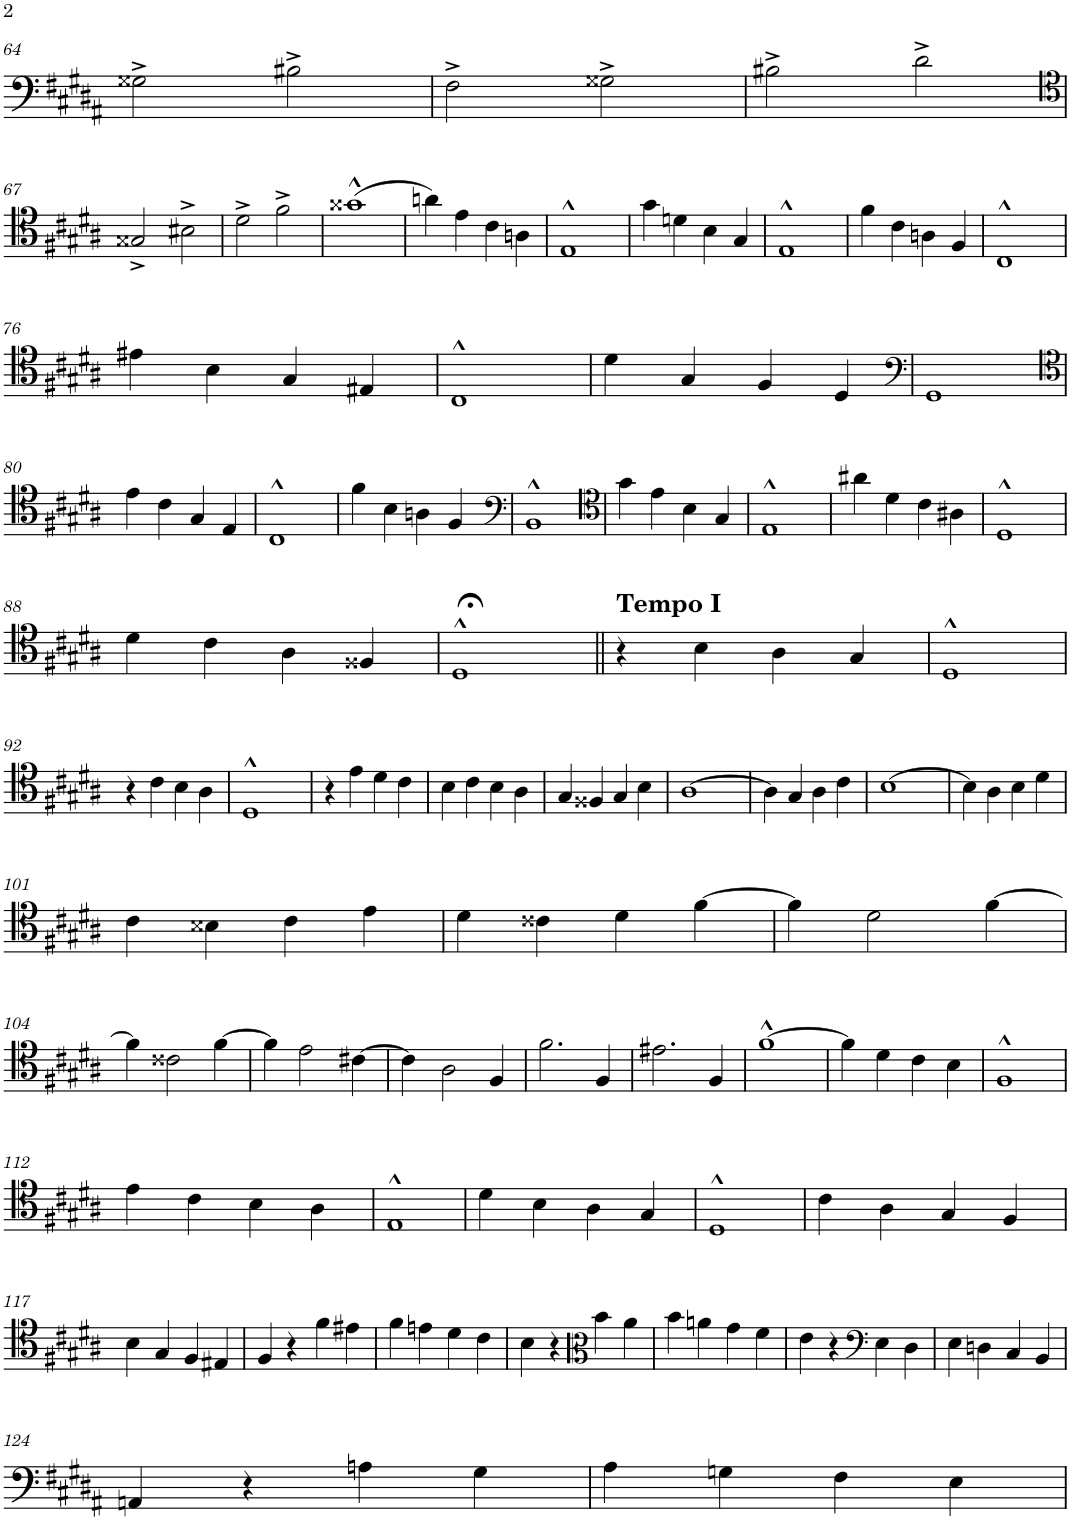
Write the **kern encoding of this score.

**kern
*part1
*staff1
*I"Trombone
*I'Tbn.
!!LO:PB:g=z
*clefF4
*k[f#c#g#d#a#]
*M1/1
=64
2G##X^\
2B#X^\
=65
2F#^\
2G##X^\
=66
2B#X^\
2d#^\
!!LO:LB:g=z
=67
*clefC4
2G##X^/
2B#X^\
=68
2d#^\
2f#^\
=69
(1g##X^^
=70
4an\)
4e\
4c#\
4An\
=71
1E^^
=72
4g#\
4dn\
4B\
4G#/
=73
1E^^
=74
4f#\
4c#\
4An\
4F#/
=75
1C#^^
!!LO:LB:g=z
=76
4e#X\
4B\
4G#/
4E#X/
=77
1C#^^
=78
4d#\
4G#/
4F#/
4D#/
=79
*clefF4
1GG#
!!LO:LB:g=z
=80
*clefC4
4e\
4c#\
4G#/
4E/
=81
1C#^^
=82
4f#\
4B\
4An\
4F#/
=83
*clefF4
1BB^^
=84
*clefC4
4g#\
4e\
4B\
4G#/
=85
1E^^
=86
4a#X\
4d#\
4c#\
4A#X\
=87
1D#^^
!!LO:LB:g=z
=88
4d#\
4c#\
4A#\
4F##X/
=89
1D#;<^^
=90||
!LO:TX:a:B:t=Tempo I
4r
4B\
4A#\
4G#/
=91
1D#^^
!!LO:LB:g=z
=92
4r
4c#\
4B\
4A#\
=93
1D#^^
=94
4r
4e\
4d#\
4c#\
=95
4B\
4c#\
4B\
4A#\
=96
4G#/
4F##X/
4G#/
4B\
=97
[1A#
=98
4A#\]
4G#/
4A#\
4c#\
=99
[1B
=100
4B\]
4A#\
4B\
4d#\
!!LO:LB:g=z
=101
4c#\
4B##X\
4c#\
4e\
=102
4d#\
4c##X\
4d#\
[4f#\
=103
4f#\]
2d#\
[4f#\
!!LO:LB:g=z
=104
4f#\]
2c##X\
[4f#\
=105
4f#\]
2e\
[4c#X\
=106
4c#\]
2A#\
4F#/
=107
2.f#\
4F#/
=108
2.e#X\
4F#/
=109
[1f#^^
=110
4f#\]
4d#\
4c#\
4B\
=111
1F#^^
!!LO:LB:g=z
=112
4e\
4c#\
4B\
4A#\
=113
1E^^
=114
4d#\
4B\
4A#\
4G#/
=115
1D#^^
=116
4c#\
4A#\
4G#/
4F#/
!!LO:LB:g=z
=117
4B\
4G#/
4F#/
4E#X/
=118
4F#/
4r
4f#\
4e#X\
=119
4f#\
4en\
4d#\
4c#\
=120
4B\
4r
*clefC3
4b\
4a#\
=121
4b\
4an\
4g#\
4f#\
=122
4e\
4r
*clefF4
4E\
4D#\
=123
4E\
4Dn\
4C#/
4BB/
!!LO:LB:g=z
=124
4AAn/
4r
4An\
4G#\
=125
4A#\
4Gn\
4F#\
4E\
=
*-
